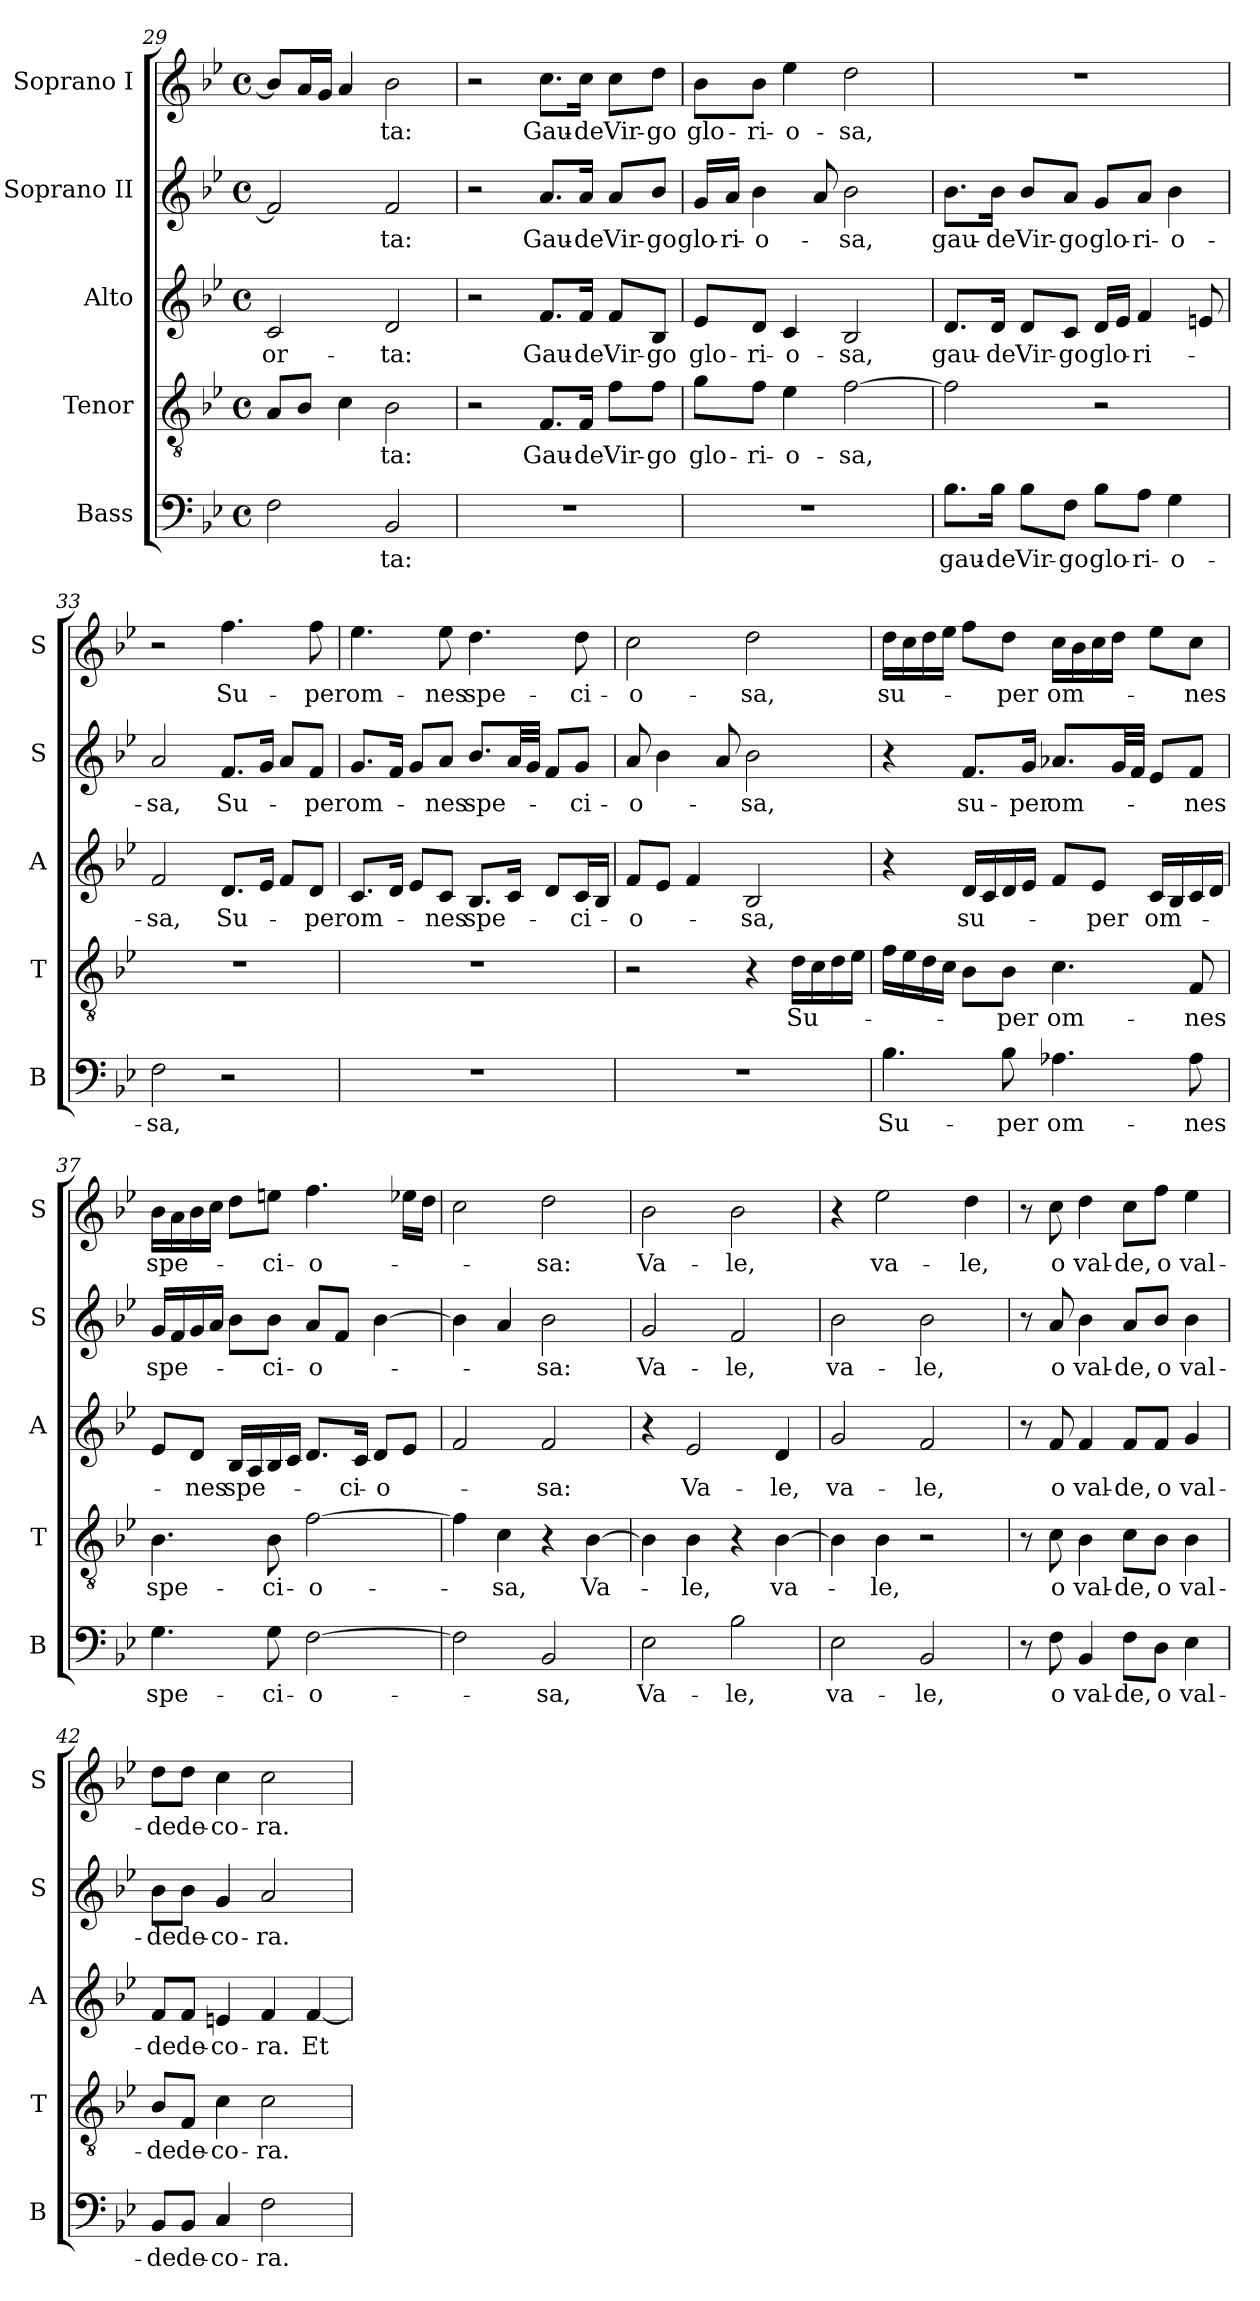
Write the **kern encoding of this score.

**kern	**text	**kern	**text	**kern	**text	**kern	**text	**kern	**text
*part5	*part5	*part4	*part4	*part3	*part3	*part2	*part2	*part1	*part1
*staff5	*staff5	*staff4	*staff4	*staff3	*staff3	*staff2	*staff2	*staff1	*staff1
*I"Bass	*	*I"Tenor	*	*I"Alto	*	*I"Soprano II	*	*I"Soprano I	*
*I'B	*	*I'T	*	*I'A	*	*I'S	*	*I'S	*
*clefF4	*	*clefGv2	*	*clefG2	*	*clefG2	*	*clefG2	*
*k[b-e-]	*	*k[b-e-]	*	*k[b-e-]	*	*k[b-e-]	*	*k[b-e-]	*
*B-:	*	*B-:	*	*B-:	*	*B-:	*	*B-:	*
*M4/4	*	*M4/4	*	*M4/4	*	*M4/4	*	*M4/4	*
*met(c)	*	*met(c)	*	*met(c)	*	*met(c)	*	*met(c)	*
=29	=29	=29	=29	=29	=29	=29	=29	=29	=29
2F\	.	8A/L	.	2c/	or-	2f/]	.	8b-/L]	.
.	.	8B-/J	.	.	.	.	.	16a/L	.
.	.	.	.	.	.	.	.	16g/JJ	.
.	.	4c\	.	.	.	.	.	4a/	.
2BB-/	-ta:	2B-\	-ta:	2d/	-ta:	2f/	-ta:	2b-\	-ta:
=30	=30	=30	=30	=30	=30	=30	=30	=30	=30
1r	.	2r	.	2r	.	2r	.	2r	.
.	.	8.F/L	Gau-	8.f/L	Gau-	8.a/L	Gau-	8.cc\L	Gau-
.	.	16F/Jk	-de	16f/Jk	-de	16a/Jk	-de	16cc\Jk	-de
.	.	8f\L	Vir-	8f/L	Vir-	8a/L	Vir-	8cc\L	Vir-
.	.	8f\J	-go	8B-/J	-go	8b-/J	-go	8dd\J	-go
!!LO:LB:g=z
=31	=31	=31	=31	=31	=31	=31	=31	=31	=31
1r	.	8g\L	glo-	8e-/L	glo-	16g/LL	glo-	8b-\L	glo-
.	.	.	.	.	.	16a/JJ	-ri-	.	.
.	.	8f\J	-ri-	8d/J	-ri-	4b-\	-o-	8b-\J	-ri-
.	.	4e-\	-o-	4c/	-o-	.	.	4ee-\	-o-
.	.	.	.	.	.	8a/	.	.	.
.	.	[2f\	-sa,	2B-/	-sa,	2b-\	-sa,	2dd\	-sa,
=32	=32	=32	=32	=32	=32	=32	=32	=32	=32
8.B-\L	gau-	2f\]	.	8.d/L	gau-	8.b-\L	gau-	1r	.
16B-\Jk	-de	.	.	16d/Jk	-de	16b-\Jk	-de	.	.
8B-\L	Vir-	.	.	8d/L	Vir-	8b-/L	Vir-	.	.
8F\J	-go	.	.	8c/J	-go	8a/J	-go	.	.
8B-\L	glo-	2r	.	16d/LL	glo-	8g/L	glo-	.	.
.	.	.	.	16e-/JJ	.	.	.	.	.
8A\J	-ri-	.	.	4f/	-ri-	8a/J	-ri-	.	.
4G\	-o-	.	.	.	.	4b-\	-o-	.	.
.	.	.	.	8en/	.	.	.	.	.
=33	=33	=33	=33	=33	=33	=33	=33	=33	=33
2F\	-sa,	1r	.	2f/	-sa,	2a/	-sa,	2r	.
2r	.	.	.	8.d/L	Su-	8.f/L	Su-	4.ff\	Su-
.	.	.	.	16e-/Jk	.	16g/Jk	.	.	.
.	.	.	.	8f/L	.	8a/L	.	.	.
.	.	.	.	8d/J	-per	8f/J	-per	8ff\	-per
=34	=34	=34	=34	=34	=34	=34	=34	=34	=34
1r	.	1r	.	8.c/L	om-	8.g/L	om-	4.ee-\	om-
.	.	.	.	16d/Jk	.	16f/Jk	.	.	.
.	.	.	.	8e-/L	.	8g/L	.	.	.
.	.	.	.	8c/J	-nes	8a/J	-nes	8ee-\	-nes
.	.	.	.	8.B-/L	spe-	8.b-/L	spe-	4.dd\	spe-
.	.	.	.	16c/Jk	.	32a/LL	.	.	.
.	.	.	.	.	.	32g/JJJ	.	.	.
.	.	.	.	8d/L	.	8f/L	.	.	.
.	.	.	.	16c/L	-ci-	8g/J	-ci-	8dd\	-ci-
.	.	.	.	16B-/JJ	.	.	.	.	.
!!LO:PB:g=z
=35	=35	=35	=35	=35	=35	=35	=35	=35	=35
1r	.	2r	.	8f/L	-o-	8a/	-o-	2cc\	-o-
.	.	.	.	8e-/J	.	4b-\	.	.	.
.	.	.	.	4f/	.	.	.	.	.
.	.	.	.	.	.	8a/	.	.	.
.	.	4r	.	2B-/	-sa,	2b-\	-sa,	2dd\	-sa,
.	.	16d\LL	Su-	.	.	.	.	.	.
.	.	16c\	.	.	.	.	.	.	.
.	.	16d\	.	.	.	.	.	.	.
.	.	16e-\JJ	.	.	.	.	.	.	.
=36	=36	=36	=36	=36	=36	=36	=36	=36	=36
4.B-\	Su-	16f\LL	.	4r	.	4r	.	16dd\LL	su-
.	.	16e-\	.	.	.	.	.	16cc\	.
.	.	16d\	.	.	.	.	.	16dd\	.
.	.	16c\JJ	.	.	.	.	.	16ee-\JJ	.
.	.	8B-\L	.	16d/LL	su-	8.f/L	su-	8ff\L	.
.	.	.	.	16c/	.	.	.	.	.
8B-\	-per	8B-\J	-per	16d/	.	.	.	8dd\J	-per
.	.	.	.	16e-/JJ	.	16g/Jk	-per	.	.
4.A-X\	om-	4.c\	om-	8f/L	.	8.a-X/L	om-	16cc\LL	om-
.	.	.	.	.	.	.	.	16b-\	.
.	.	.	.	8e-/J	-per	.	.	16cc\	.
.	.	.	.	.	.	32g/LL	.	16dd\JJ	.
.	.	.	.	.	.	32f/JJJ	.	.	.
.	.	.	.	16c/LL	om-	8e-/L	.	8ee-\L	.
.	.	.	.	16B-/	.	.	.	.	.
8A-\	-nes	8F/	-nes	16c/	.	8f/J	-nes	8cc\J	-nes
.	.	.	.	16d/JJ	.	.	.	.	.
=37	=37	=37	=37	=37	=37	=37	=37	=37	=37
4.G\	spe-	4.B-\	spe-	8e-/L	.	16g/LL	spe-	16b-\LL	spe-
.	.	.	.	.	.	16f/	.	16a\	.
.	.	.	.	8d/J	-nes	16g/	.	16b-\	.
.	.	.	.	.	.	16a/JJ	.	16cc\JJ	.
.	.	.	.	16B-/LL	spe-	8b-\L	.	8dd\L	.
.	.	.	.	16A/	.	.	.	.	.
8G\	-ci-	8B-\	-ci-	16B-/	.	8b-\J	-ci-	8een\J	-ci-
.	.	.	.	16c/JJ	.	.	.	.	.
[2F\	-o-	[2f\	-o-	8.d/L	.	8a/L	-o-	4.ff\	-o-
.	.	.	.	.	.	8f/J	.	.	.
.	.	.	.	16c/Jk	-ci-	.	.	.	.
.	.	.	.	8d/L	-o-	[4b-\	.	.	.
.	.	.	.	8e-/J	.	.	.	16ee-X\LL	.
.	.	.	.	.	.	.	.	16dd\JJ	.
=38	=38	=38	=38	=38	=38	=38	=38	=38	=38
2F\]	.	4f\]	.	2f/	.	4b-\]	.	2cc\	.
.	.	4c\	-sa,	.	.	4a/	.	.	.
2BB-/	-sa,	4r	.	2f/	-sa:	2b-\	-sa:	2dd\	-sa:
.	.	[4B-\	Va-	.	.	.	.	.	.
!!LO:LB:g=z
=39	=39	=39	=39	=39	=39	=39	=39	=39	=39
2E-\	Va-	4B-\]	.	4r	.	2g/	Va-	2b-\	Va-
.	.	4B-\	-le,	2e-/	Va-	.	.	.	.
2B-\	-le,	4r	.	.	.	2f/	-le,	2b-\	-le,
.	.	[4B-\	va-	4d/	-le,	.	.	.	.
=40	=40	=40	=40	=40	=40	=40	=40	=40	=40
2E-\	va-	4B-\]	.	2g/	va-	2b-\	va-	4r	.
.	.	4B-\	-le,	.	.	.	.	2ee-\	va-
2BB-/	-le,	2r	.	2f/	-le,	2b-\	-le,	.	.
.	.	.	.	.	.	.	.	4dd\	-le,
=41	=41	=41	=41	=41	=41	=41	=41	=41	=41
8r	.	8r	.	8r	.	8r	.	8r	.
8F\	o	8c\	o	8f/	o	8a/	o	8cc\	o
4BB-/	val-	4B-\	val-	4f/	val-	4b-\	val-	4dd\	val-
8F\L	-de,	8c\L	-de,	8f/L	-de,	8a/L	-de,	8cc\L	-de,
8D\J	o	8B-\J	o	8f/J	o	8b-/J	o	8ff\J	o
4E-\	val-	4B-\	val-	4g/	val-	4b-\	val-	4ee-\	val-
=42	=42	=42	=42	=42	=42	=42	=42	=42	=42
8BB-/L	-de	8B-/L	-de	8f/L	-de	8b-\L	-de	8dd\L	-de
8BB-/J	de-	8F/J	de-	8f/J	de-	8b-\J	de-	8dd\J	de-
4C/	-co-	4c\	-co-	4en/	-co-	4g/	-co-	4cc\	-co-
2F\	-ra.	2c\	-ra.	4f/	-ra.	2a/	-ra.	2cc\	-ra.
.	.	.	.	[4f/	Et	.	.	.	.
=	=	=	=	=	=	=	=	=	=
*-	*-	*-	*-	*-	*-	*-	*-	*-	*-
